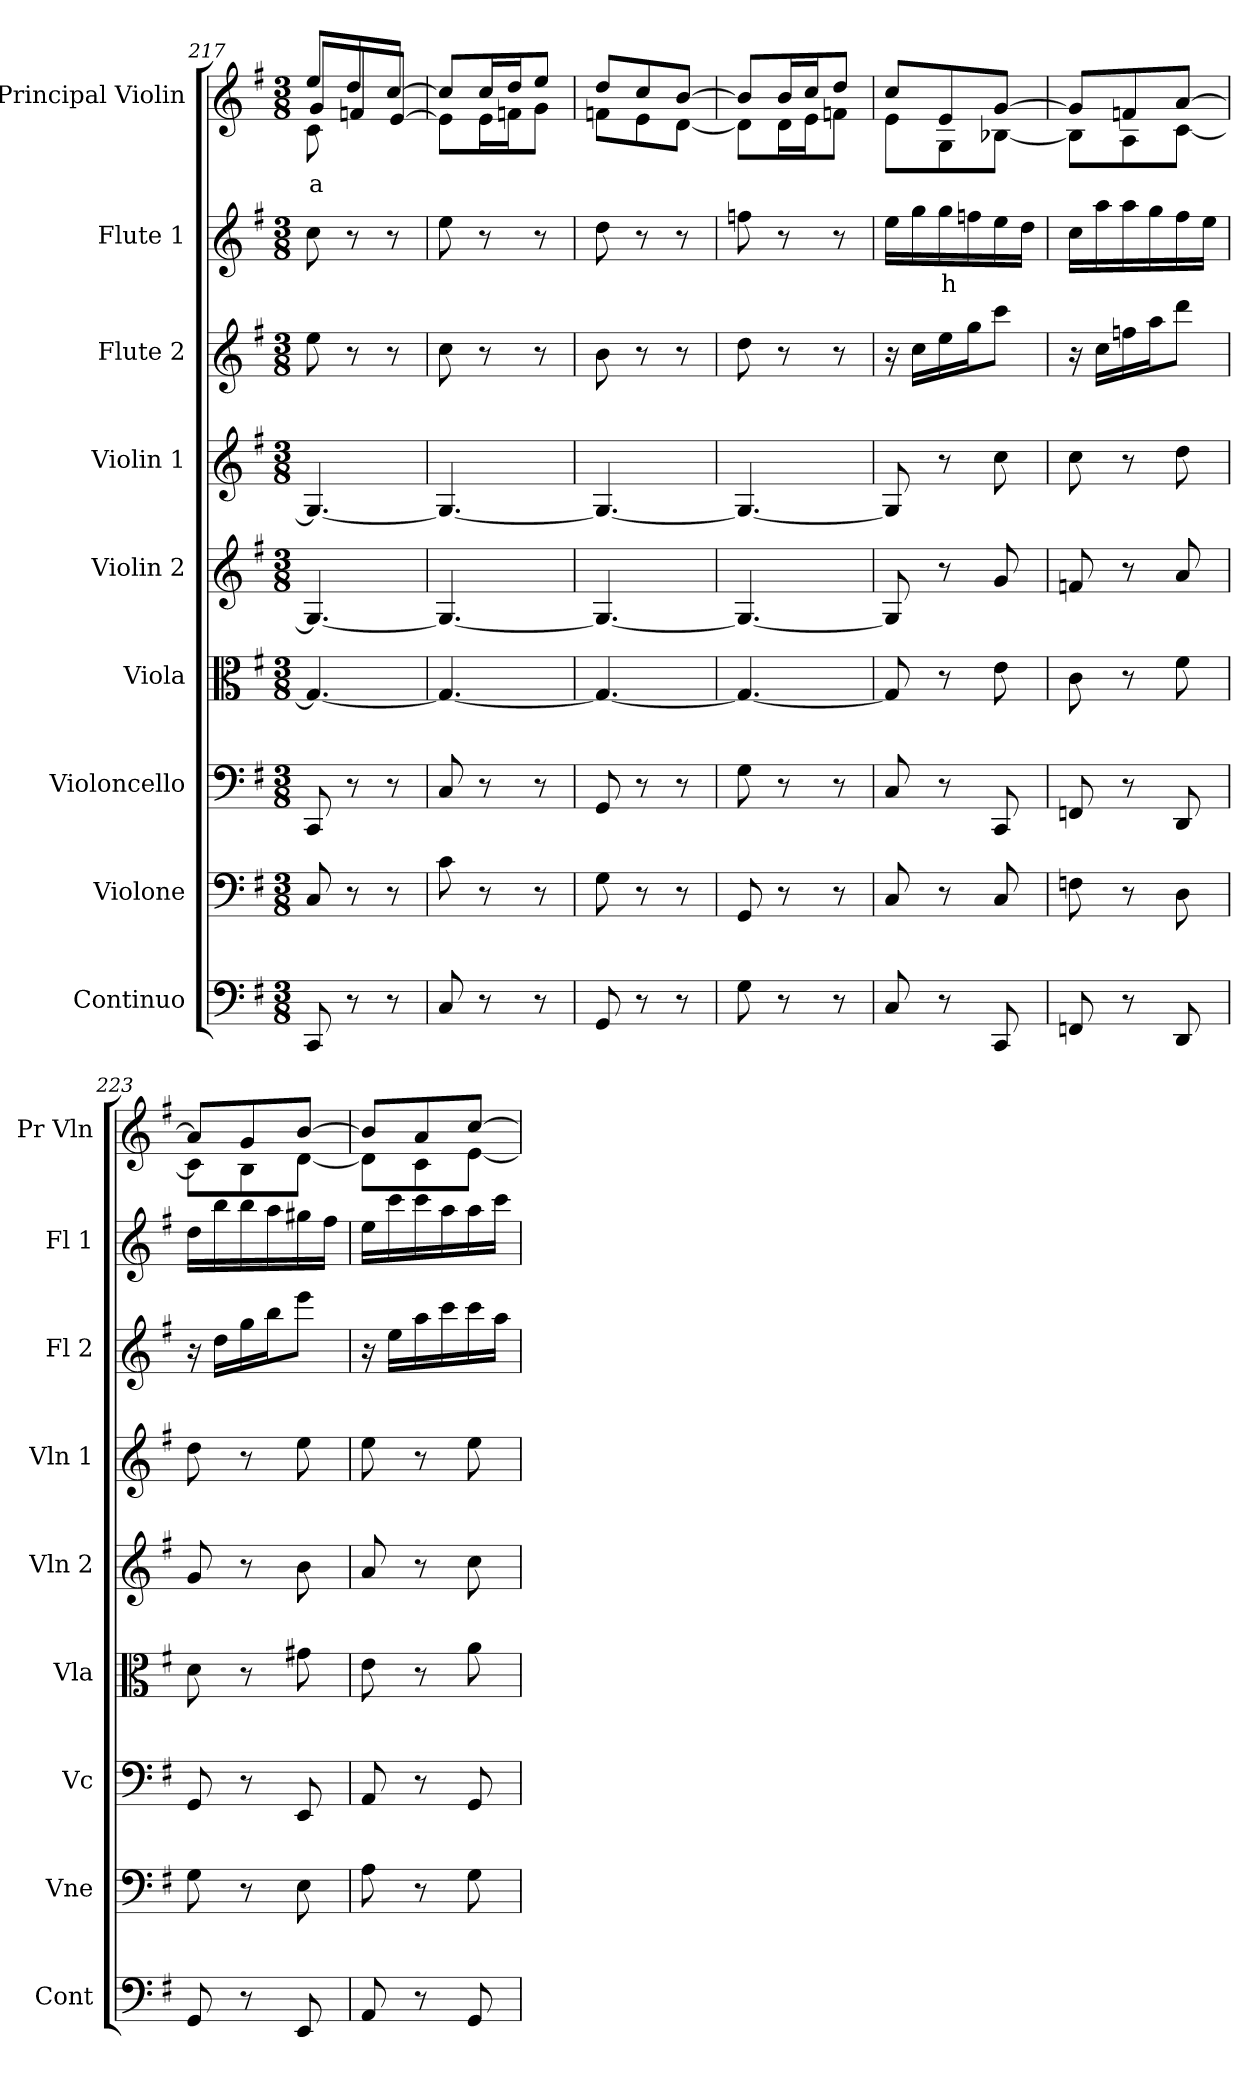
**kern	**kern	**kern	**kern	**kern	**kern	**kern	**kern	**text	**kern	**text
*part9	*part8	*part7	*part6	*part5	*part4	*part3	*part2	*part2	*part1	*part1
*staff9	*staff8	*staff7	*staff6	*staff5	*staff4	*staff3	*staff2	*staff2	*staff1	*staff1
*I"Continuo	*I"Violone	*I"Violoncello	*I"Viola	*I"Violin 2	*I"Violin 1	*I"Flute 2	*I"Flute 1	*	*I"Principal Violin	*
*I'Cont	*I'Vne	*I'Vc	*I'Vla	*I'Vln 2	*I'Vln 1	*I'Fl 2	*I'Fl 1	*	*I'Pr Vln	*
!!LO:PB:g=z
*clefF4	*clefF4	*clefF4	*clefC3	*clefG2	*clefG2	*clefG2	*clefG2	*	*clefG2	*
*	*ITrd7c12	*	*	*	*	*	*	*	*	*
*k[f#]	*k[f#]	*k[f#]	*k[f#]	*k[f#]	*k[f#]	*k[f#]	*k[f#]	*	*k[f#]	*
*M3/8	*M3/8	*M3/8	*M3/8	*M3/8	*M3/8	*M3/8	*M3/8	*	*M3/8	*
=217	=217	=217	=217	=217	=217	=217	=217	=217	=217	=217
!	!	!	!	!	!	!	!	!	!	!LO:LY:b:color=#FF0000
*	*	*	*	*	*	*	*	*	*^	*
*	*	*	*	*	*	*	*	*	*	*^	*
8CC/	8CC/	8CC/	4.G/_	4.G/_	4.G/_	8ee\	8cc\	.	8ee/L	8c\	8g/L	a
8r	8r	8r	.	.	.	8r	8r	.	8dd/	8ryy	8fn/	.
8r	8r	8r	.	.	.	8r	8r	.	[8cc/J	8ryy	[8e/J	.
*	*	*	*	*	*	*	*	*	*	*v	*v	*
=218	=218	=218	=218	=218	=218	=218	=218	=218	=218	=218	=218
8C/	8C\	8C/	4.G/_	4.G/_	4.G/_	8cc\	8ee\	.	8cc/L]	8e\L]	.
8r	8r	8r	.	.	.	8r	8r	.	16cc/L	16e\L	.
.	.	.	.	.	.	.	.	.	16dd/J	16fn\J	.
8r	8r	8r	.	.	.	8r	8r	.	8ee/J	8g\J	.
=219	=219	=219	=219	=219	=219	=219	=219	=219	=219	=219	=219
8GG/	8GG\	8GG/	4.G/_	4.G/_	4.G/_	8b\	8dd\	.	8dd/L	8fn\L	.
8r	8r	8r	.	.	.	8r	8r	.	8cc/	8e\	.
8r	8r	8r	.	.	.	8r	8r	.	[8b/J	[8d\J	.
=220	=220	=220	=220	=220	=220	=220	=220	=220	=220	=220	=220
8G\	8GGG/	8G\	4.G/_	4.G/_	4.G/_	8dd\	8ffn\	.	8b/L]	8d\L]	.
8r	8r	8r	.	.	.	8r	8r	.	16b/L	16d\L	.
.	.	.	.	.	.	.	.	.	16cc/J	16e\J	.
8r	8r	8r	.	.	.	8r	8r	.	8dd/J	8fn\J	.
=221	=221	=221	=221	=221	=221	=221	=221	=221	=221	=221	=221
8C/	8CC/	8C/	8G/]	8G/]	8G/]	16r	16ee\LL	.	8cc/L	8e\L	.
.	.	.	.	.	.	16cc\LL	16gg\	.	.	.	.
!	!	!	!	!	!	!	!	!LO:LY:b:color=#FF0000	!	!	!
8r	8r	8r	8r	8r	8r	16ee\	16gg\	h	8e/	8G\	.
.	.	.	.	.	.	16gg\J	16ffn\	.	.	.	.
8CC/	8CC/	8CC/	8e\	8g/	8cc\	8ccc\J	16ee\	.	[8g/J	[8B-X\J	.
.	.	.	.	.	.	.	16dd\JJ	.	.	.	.
=222	=222	=222	=222	=222	=222	=222	=222	=222	=222	=222	=222
8FFn/	8FFn\	8FFn/	8c\	8fn/	8cc\	16r	16cc\LL	.	8g/L]	8B-\L]	.
.	.	.	.	.	.	16cc\LL	16aa\	.	.	.	.
8r	8r	8r	8r	8r	8r	16ffn\	16aa\	.	8fn/	8A\	.
.	.	.	.	.	.	16aa\J	16gg\	.	.	.	.
8DD/	8DD\	8DD/	8f#\	8a/	8dd\	8ddd\J	16ff#\	.	[8a/J	[8c\J	.
.	.	.	.	.	.	.	16ee\JJ	.	.	.	.
=223	=223	=223	=223	=223	=223	=223	=223	=223	=223	=223	=223
8GG/	8GG\	8GG/	8d\	8g/	8dd\	16r	16dd\LL	.	8a/L]	8c\L]	.
.	.	.	.	.	.	16dd\LL	16bb\	.	.	.	.
8r	8r	8r	8r	8r	8r	16gg\	16bb\	.	8g/	8B\	.
.	.	.	.	.	.	16bb\J	16aa\	.	.	.	.
8EE/	8EE\	8EE/	8g#X\	8b\	8ee\	8eee\J	16gg#X\	.	[8b/J	[8d\J	.
.	.	.	.	.	.	.	16ff#\JJ	.	.	.	.
=224	=224	=224	=224	=224	=224	=224	=224	=224	=224	=224	=224
8AA/	8AA\	8AA/	8e\	8a/	8ee\	16r	16ee\LL	.	8b/L]	8d\L]	.
.	.	.	.	.	.	16ee\LL	16ccc\	.	.	.	.
8r	8r	8r	8r	8r	8r	16aa\	16ccc\	.	8a/	8c\	.
.	.	.	.	.	.	16ccc\	16aa\	.	.	.	.
8GG/	8GG\	8GG/	8a\	8cc\	8ee\	16ccc\	16aa\	.	[8cc/J	[8e\J	.
.	.	.	.	.	.	16aa\JJ	16ccc\JJ	.	.	.	.
*	*	*	*	*	*	*	*	*	*v	*v	*
=	=	=	=	=	=	=	=	=	=	=
*-	*-	*-	*-	*-	*-	*-	*-	*-	*-	*-
